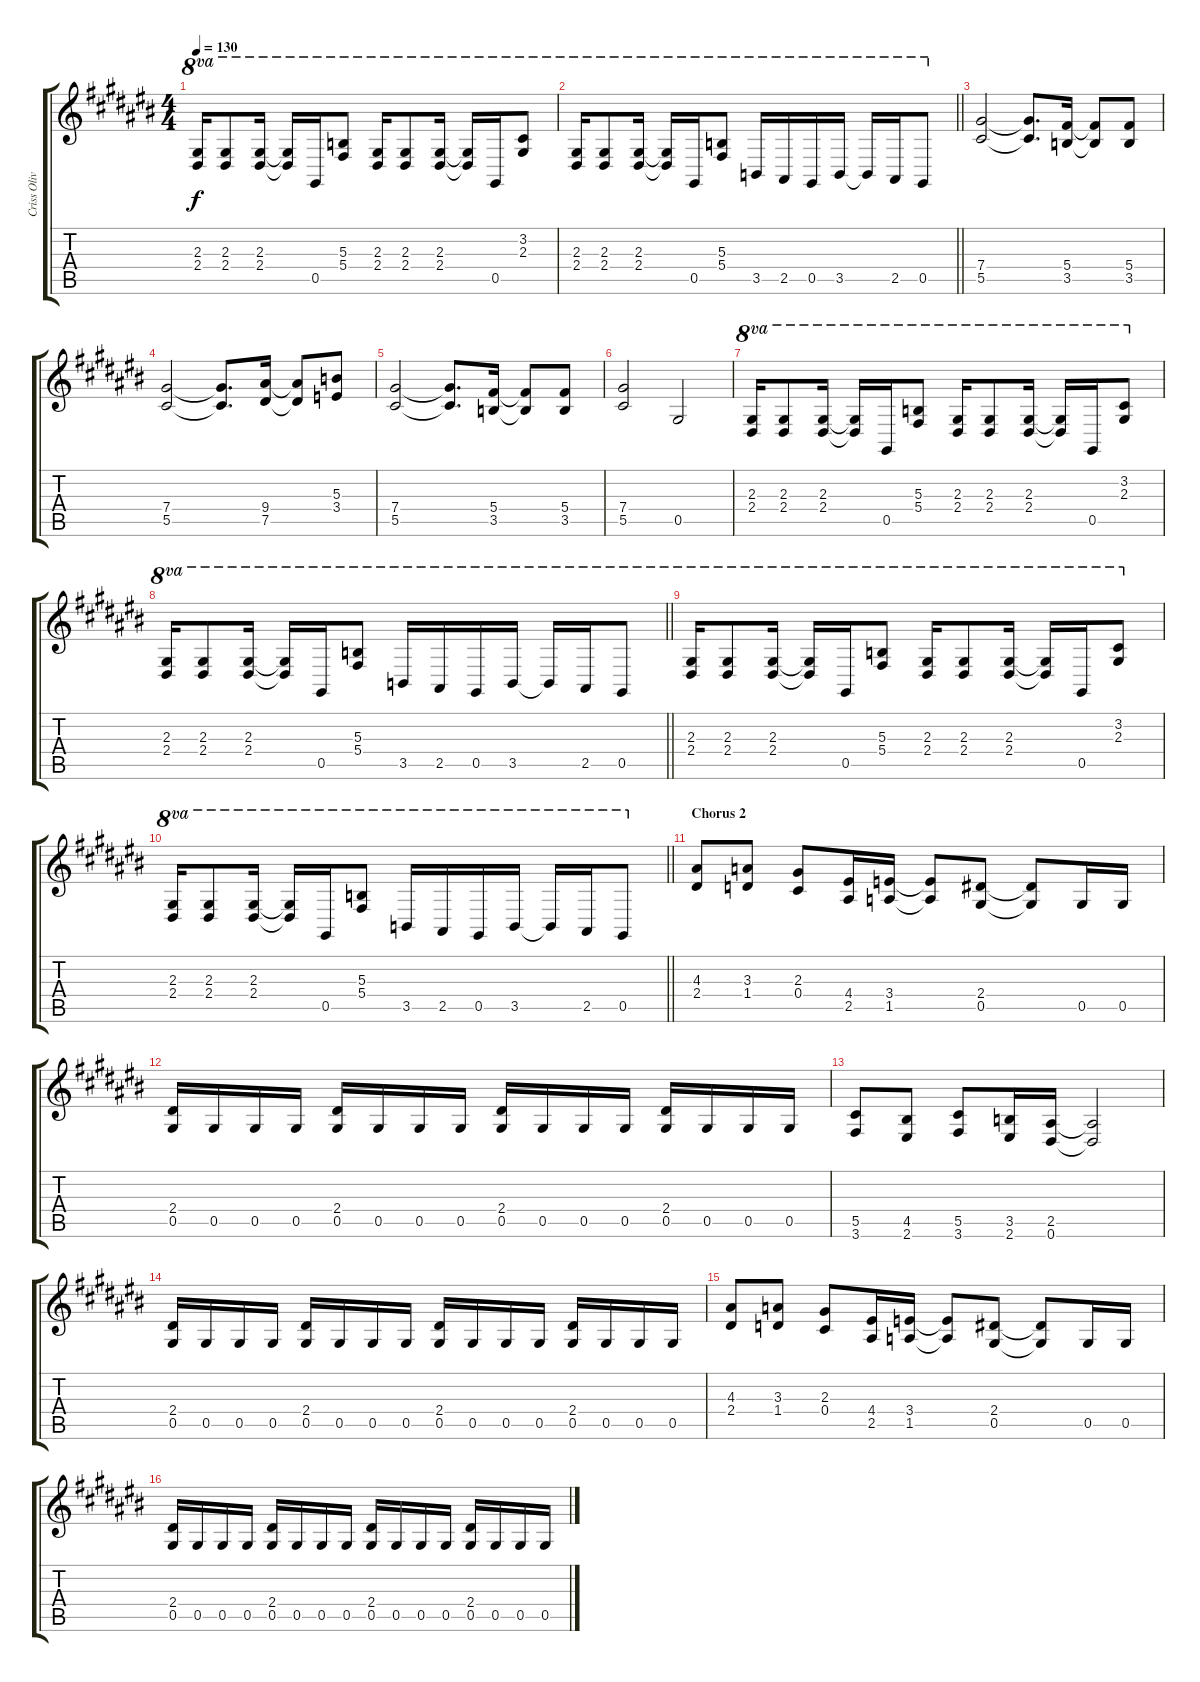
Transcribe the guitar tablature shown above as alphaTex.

\track ("Criss Oliva 2" "Criss Oliv") {instrument distortionguitar}
\staff {score tabs}
\tuning (Eb4 Bb3 Gb3 Db3 Ab2 Eb2) {hide}
\ts (4 4)
\tempo 130
\clef g2
\ks c#
(2.3 2.4).16{ot 8va dy f} (2.3 2.4).8{ot 8va} (2.3 2.4).16{ot 8va} (2.3{t} 2.4{t}).16{ot 8va} 0.5.16{ot 8va} (5.3 5.4).8{ot 8va} (2.3 2.4).16{ot 8va} (2.3 2.4).8{ot 8va} (2.3 2.4).16{ot 8va} (2.3{t} 2.4{t}).16{ot 8va} 0.5.16{ot 8va} (3.2 2.3).8{ot 8va} |
\barLineRight lightlight
(2.3 2.4).16{ot 8va} (2.3 2.4).8{ot 8va} (2.3 2.4).16{ot 8va} (2.3{t} 2.4{t}).16{ot 8va} 0.5.16{ot 8va} (5.3 5.4).8{ot 8va} 3.5.16{ot 8va} 2.5.16{ot 8va} 0.5.16{ot 8va} 3.5.16{ot 8va} 3.5{t}.16{ot 8va} 2.5.16{ot 8va} 0.5.8{ot 8va} |
(7.4 5.5).2 (7.4{t} 5.5{t}).8{d} (5.4 3.5).16 (5.4{t} 3.5{t}).8 (5.4 3.5).8 |
(7.4 5.5).2 (7.4{t} 5.5{t}).8{d} (9.4 7.5).16 (9.4{t} 7.5{t}).8 (5.3 3.4).8 |
(7.4 5.5).2 (7.4{t} 5.5{t}).8{d} (5.4 3.5).16 (5.4{t} 3.5{t}).8 (5.4 3.5).8 |
(7.4 5.5).2 0.5.2 |
(2.3 2.4).16{ot 8va} (2.3 2.4).8{ot 8va} (2.3 2.4).16{ot 8va} (2.3{t} 2.4{t}).16{ot 8va} 0.5.16{ot 8va} (5.3 5.4).8{ot 8va} (2.3 2.4).16{ot 8va} (2.3 2.4).8{ot 8va} (2.3 2.4).16{ot 8va} (2.3{t} 2.4{t}).16{ot 8va} 0.5.16{ot 8va} (3.2 2.3).8{ot 8va} |
\barLineRight lightlight
(2.3 2.4).16{ot 8va} (2.3 2.4).8{ot 8va} (2.3 2.4).16{ot 8va} (2.3{t} 2.4{t}).16{ot 8va} 0.5.16{ot 8va} (5.3 5.4).8{ot 8va} 3.5.16{ot 8va} 2.5.16{ot 8va} 0.5.16{ot 8va} 3.5.16{ot 8va} 3.5{t}.16{ot 8va} 2.5.16{ot 8va} 0.5.8{ot 8va} |
(2.3 2.4).16{ot 8va} (2.3 2.4).8{ot 8va} (2.3 2.4).16{ot 8va} (2.3{t} 2.4{t}).16{ot 8va} 0.5.16{ot 8va} (5.3 5.4).8{ot 8va} (2.3 2.4).16{ot 8va} (2.3 2.4).8{ot 8va} (2.3 2.4).16{ot 8va} (2.3{t} 2.4{t}).16{ot 8va} 0.5.16{ot 8va} (3.2 2.3).8{ot 8va} |
\barLineRight lightlight
(2.3 2.4).16{ot 8va} (2.3 2.4).8{ot 8va} (2.3 2.4).16{ot 8va} (2.3{t} 2.4{t}).16{ot 8va} 0.5.16{ot 8va} (5.3 5.4).8{ot 8va} 3.5.16{ot 8va} 2.5.16{ot 8va} 0.5.16{ot 8va} 3.5.16{ot 8va} 3.5{t}.16{ot 8va} 2.5.16{ot 8va} 0.5.8{ot 8va} |
\section ("" "Chorus 2")
(4.3 2.4).8 (3.3 1.4).8 (2.3 0.4).8 (4.4 2.5).16 (3.4 1.5).16 (3.4{t} 1.5{t}).8 (2.4 0.5).8 (2.4{t} 0.5{t}).8 0.5.16 0.5.16 |
(2.4 0.5).16 0.5.16 0.5.16 0.5.16 (2.4 0.5).16 0.5.16 0.5.16 0.5.16 (2.4 0.5).16 0.5.16 0.5.16 0.5.16 (2.4 0.5).16 0.5.16 0.5.16 0.5.16 |
(5.5 3.6).8 (4.5 2.6).8 (5.5 3.6).8 (3.5 2.6).16 (2.5 0.6).16 (2.5{t} 0.6{t}).2 |
(2.4 0.5).16 0.5.16 0.5.16 0.5.16 (2.4 0.5).16 0.5.16 0.5.16 0.5.16 (2.4 0.5).16 0.5.16 0.5.16 0.5.16 (2.4 0.5).16 0.5.16 0.5.16 0.5.16 |
(4.3 2.4).8 (3.3 1.4).8 (2.3 0.4).8 (4.4 2.5).16 (3.4 1.5).16 (3.4{t} 1.5{t}).8 (2.4 0.5).8 (2.4{t} 0.5{t}).8 0.5.16 0.5.16 |
(2.4 0.5).16 0.5.16 0.5.16 0.5.16 (2.4 0.5).16 0.5.16 0.5.16 0.5.16 (2.4 0.5).16 0.5.16 0.5.16 0.5.16 (2.4 0.5).16 0.5.16 0.5.16 0.5.16
